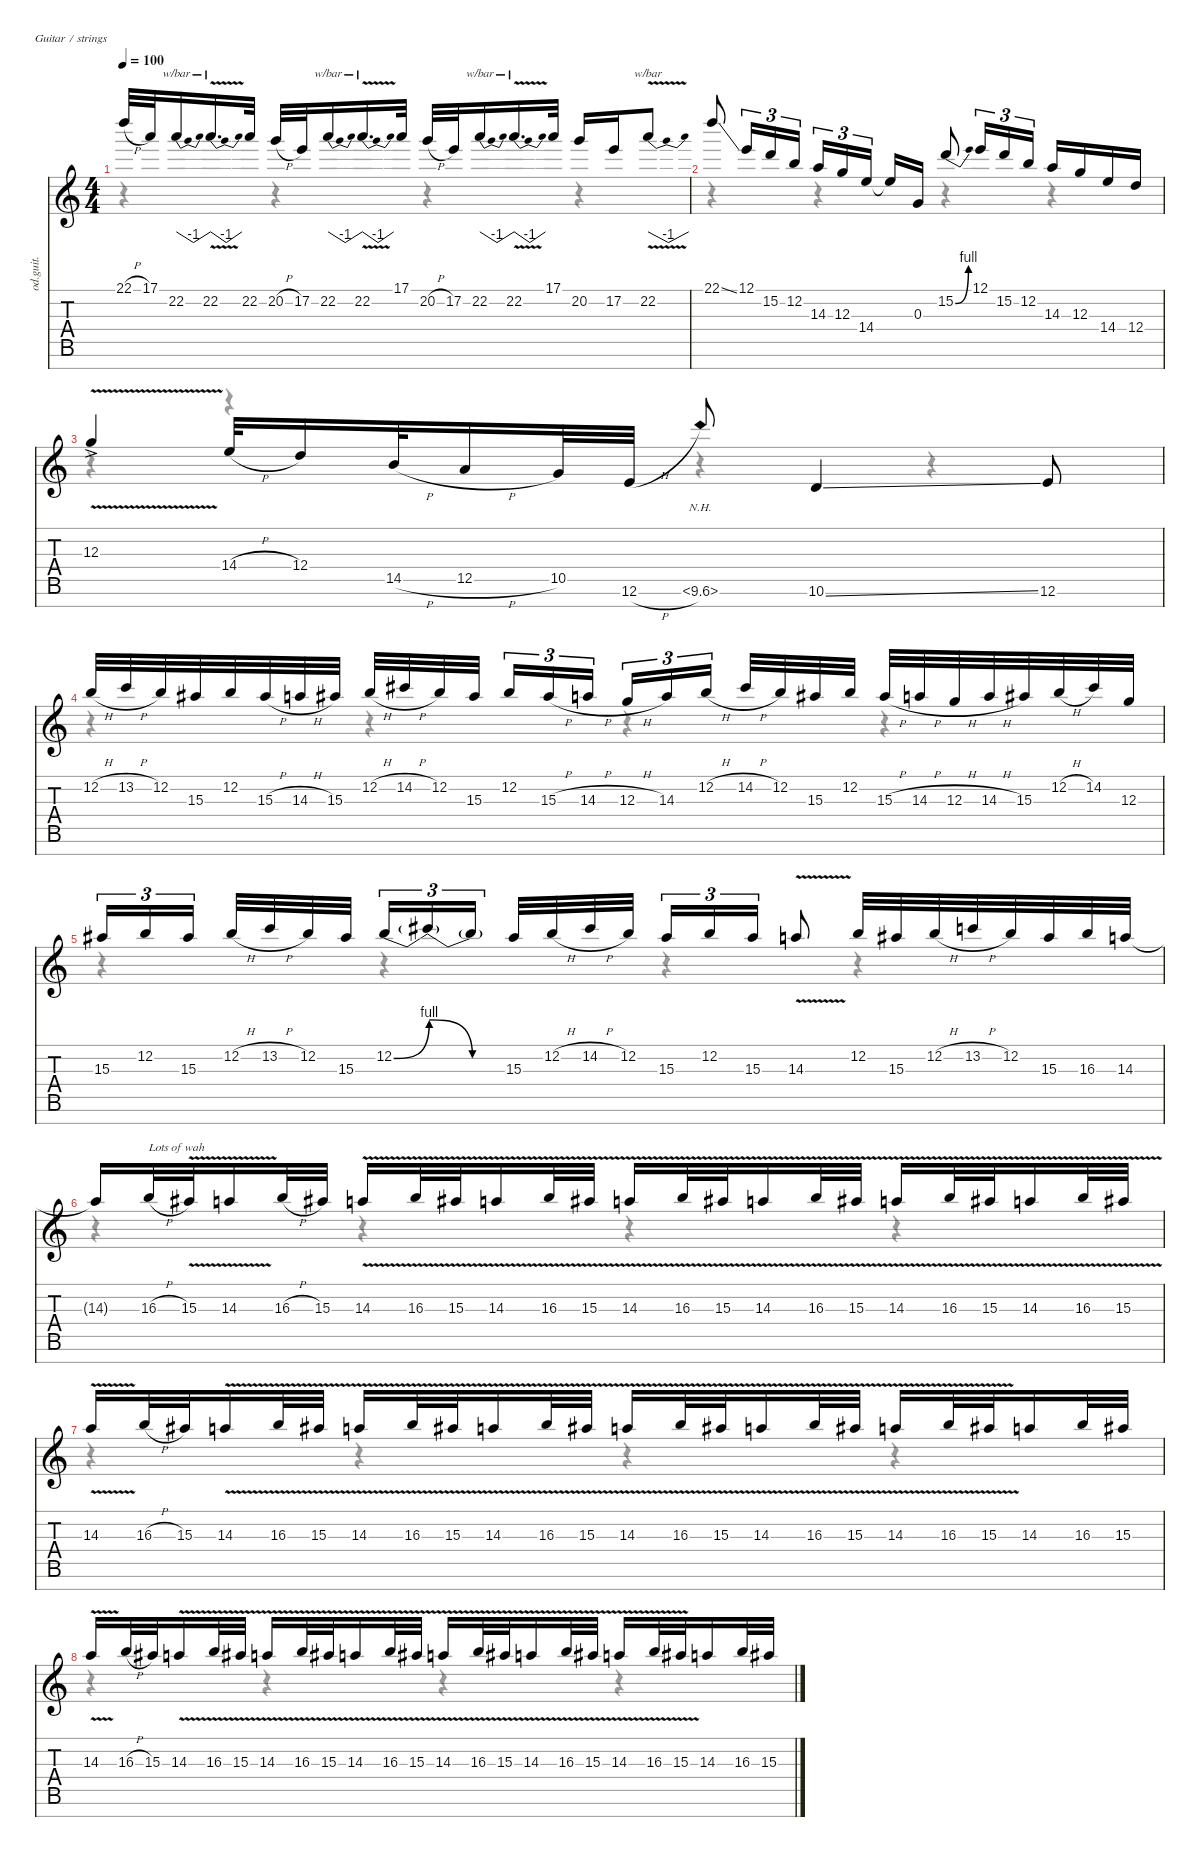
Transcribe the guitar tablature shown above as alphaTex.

\defaultSystemsLayout 4
\hideDynamics
\bracketExtendMode nobrackets
\otherSystemsTrackNameOrientation horizontal
\track ("Vai" "od.guit.") {instrument overdrivenguitar}
\staff {score tabs}
\tuning (E4 B3 G3 D3 A2 E2 B1)
\voice
\ts (4 4)
\tempo 100
\clef g2
\ks c
22.1{h}.32{dy ff beam Up} 17.1.32{dy f beam Up} 22.2.16{tbe (dip default 0 0 30 -4 60 0) dy ff beam Up} 22.2{v}.16{d tbe (dip default 0 0 30 -4 60 0) beam Up} 22.2.32{beam Up} 20.2{h}.32{beam Up} 17.2.32{dy f beam Up} 22.2.16{tbe (dip default 0 0 30 -4 60 0) dy ff beam Up} 22.2{v}.16{d tbe (dip default 0 0 30 -4 60 0) beam Up} 17.1.32{dy f beam Up} 20.2{h}.32{dy ff beam Up} 17.2.32{dy f beam Up} 22.2.16{tbe (dip default 0 0 30 -4 60 0) dy ff beam Up} 22.2{v}.16{d tbe (dip default 0 0 30 -4 60 0) beam Up} 17.1.32{dy f beam Up} 20.2.16{dy ff beam Up} 17.2.16{dy f beam Up} 22.2{v}.8{tbe (dip default 0 0 30 -4 60 0) dy ff beam Up} |
22.1{ss}.8{dy f beam Up} 12.1.16{tu (3 2) beam Up} 15.2.16{tu (3 2) beam Up} 12.2.16{tu (3 2) beam Up} 14.3.16{tu (3 2) beam Up} 12.3.16{tu (3 2) beam Up} 14.4.16{tu (3 2) beam Up} 14.4{t}.16{beam Up} 0.3.16{beam Up} 15.2{be (bend 0 0 15 4)}.8{beam Up} 12.1.16{tu (3 2) beam Up} 15.2.16{tu (3 2) beam Up} 12.2.16{tu (3 2) beam Up} 14.3.16{beam Up} 12.3.16{beam Up} 14.4.16{beam Up} 12.4.16{beam Up} |
12.3{v ac}.4{dy ff beam Up} 14.4{h}.32{dy f beam Up} 12.4.16{beam Up} 14.5{h}.32{beam Up} 12.5{h}.16{beam Up} 10.5.32{beam Up} 12.6{h}.32{beam Up} 10.6{nh}.8{beam Up} 10.6{ss}.4{beam Up} 12.6.8{beam Up} |
12.2{h}.32{beam Up} 13.2{h}.32{beam Up} 12.2.32{beam Up} 15.3{acc #}.32{beam Up} 12.2.32{beam Up} 15.3{h acc #}.32{beam Up} 14.3{h}.32{beam Up} 15.3{acc #}.32{beam Up} 12.2{h}.32{beam Up} 14.2{h acc #}.32{beam Up} 12.2.32{beam Up} 15.3{acc #}.32{beam Up} 12.2.16{tu (3 2) beam Up} 15.3{h acc #}.16{tu (3 2) beam Up} 14.3{h}.16{tu (3 2) beam Up} 12.3{h}.16{tu (3 2) beam Up} 14.3.16{tu (3 2) beam Up} 12.2{h}.16{tu (3 2) beam Up} 14.2{h acc #}.32{beam Up} 12.2.32{beam Up} 15.3{acc #}.32{beam Up} 12.2.32{beam Up} 15.3{h acc #}.32{beam Up} 14.3{h}.32{beam Up} 12.3{h}.32{beam Up} 14.3{h}.32{beam Up} 15.3{acc #}.32{beam Up} 12.2{h}.32{beam Up} 14.2{acc #}.32{beam Up} 12.3.32{beam Up} |
15.3{acc #}.16{tu (3 2) beam Up} 12.2.16{tu (3 2) beam Up} 15.3{acc #}.16{tu (3 2) beam Up} 12.2{h}.32{beam Up} 13.2{h}.32{beam Up} 12.2.32{beam Up} 15.3{acc #}.32{beam Up} 12.2{be (bend 0 0 60 4)}.16{tu (3 2) beam Up} 12.2{be (release 0 4 60 0) t}.16{tu (3 2) beam Up} 12.2{be (hold 0 0 60 0) t}.16{tu (3 2) beam Up} 15.3{acc #}.32{beam Up} 12.2{h}.32{beam Up} 14.2{h acc #}.32{beam Up} 12.2.32{beam Up} 15.3{acc #}.16{tu (3 2) beam Up} 12.2.16{tu (3 2) beam Up} 15.3{acc #}.16{tu (3 2) beam Up} 14.3{v}.8{beam Up} 12.2.32{beam Up} 15.3{acc #}.32{beam Up} 12.2{h}.32{beam Up} 13.2{h}.32{beam Up} 12.2.32{beam Up} 15.3{acc #}.32{beam Up} 16.3.32{beam Up} 14.3.32{beam Up} |
14.3{t}.16{beam Up} 16.3{h}.32{txt "Lots of wah" beam Up} 15.3{v acc #}.32{beam Up} 14.3{v}.16{beam Up} 16.3{h}.32{beam Up} 15.3{acc #}.32{beam Up} 14.3{v}.16{beam Up} 16.3{v}.32{beam Up} 15.3{v acc #}.32{beam Up} 14.3{v}.16{beam Up} 16.3{v}.32{beam Up} 15.3{v acc #}.32{beam Up} 14.3{v}.16{beam Up} 16.3{v}.32{beam Up} 15.3{v acc #}.32{beam Up} 14.3{v}.16{beam Up} 16.3{v}.32{beam Up} 15.3{v acc #}.32{beam Up} 14.3{v}.16{beam Up} 16.3{v}.32{beam Up} 15.3{v acc #}.32{beam Up} 14.3{v}.16{beam Up} 16.3{v}.32{beam Up} 15.3{v acc #}.32{beam Up} |
14.3{v}.16{beam Up} 16.3{h}.32{beam Up} 15.3{acc #}.32{beam Up} 14.3{v}.16{beam Up} 16.3{v}.32{beam Up} 15.3{v acc #}.32{beam Up} 14.3{v}.16{beam Up} 16.3{v}.32{beam Up} 15.3{v acc #}.32{beam Up} 14.3{v}.16{beam Up} 16.3{v}.32{beam Up} 15.3{v acc #}.32{beam Up} 14.3{v}.16{beam Up} 16.3{v}.32{beam Up} 15.3{v acc #}.32{beam Up} 14.3{v}.16{beam Up} 16.3{v}.32{beam Up} 15.3{v acc #}.32{beam Up} 14.3{v}.16{beam Up} 16.3{v}.32{beam Up} 15.3{v acc #}.32{beam Up} 14.3.16{beam Up} 16.3.32{beam Up} 15.3{acc #}.32{beam Up} |
14.3{v}.16{beam Up} 16.3{h}.32{beam Up} 15.3{acc #}.32{beam Up} 14.3{v}.16{beam Up} 16.3{v}.32{beam Up} 15.3{v acc #}.32{beam Up} 14.3{v}.16{beam Up} 16.3{v}.32{beam Up} 15.3{v acc #}.32{beam Up} 14.3{v}.16{beam Up} 16.3{v}.32{beam Up} 15.3{v acc #}.32{beam Up} 14.3{v}.16{beam Up} 16.3{v}.32{beam Up} 15.3{v acc #}.32{beam Up} 14.3{v}.16{beam Up} 16.3{v}.32{beam Up} 15.3{v acc #}.32{beam Up} 14.3{v}.16{beam Up} 16.3{v}.32{beam Up} 15.3{v acc #}.32{beam Up} 14.3.16{beam Up} 16.3.32{beam Up} 15.3{acc #}.32{beam Up}
\voice
\clef g2
\ottava regular
\simile none
\ks c
r.4{dy mf beam Down} r.4{beam Down} r.4{beam Down} r.4{beam Down} |
r.4{beam Down} r.4{beam Down} r.4{beam Down} r.4{beam Down} |
r.4{beam Down} r.4{beam Down} r.4{beam Down} r.4{beam Down} |
r.4{beam Down} r.4{beam Down} r.4{beam Down} r.4{beam Down} |
r.4{beam Down} r.4{beam Down} r.4{beam Down} r.4{beam Down} |
r.4{beam Down} r.4{beam Down} r.4{beam Down} r.4{beam Down} |
r.4{beam Down} r.4{beam Down} r.4{beam Down} r.4{beam Down} |
r.4{beam Down} r.4{beam Down} r.4{beam Down} r.4{beam Down}
